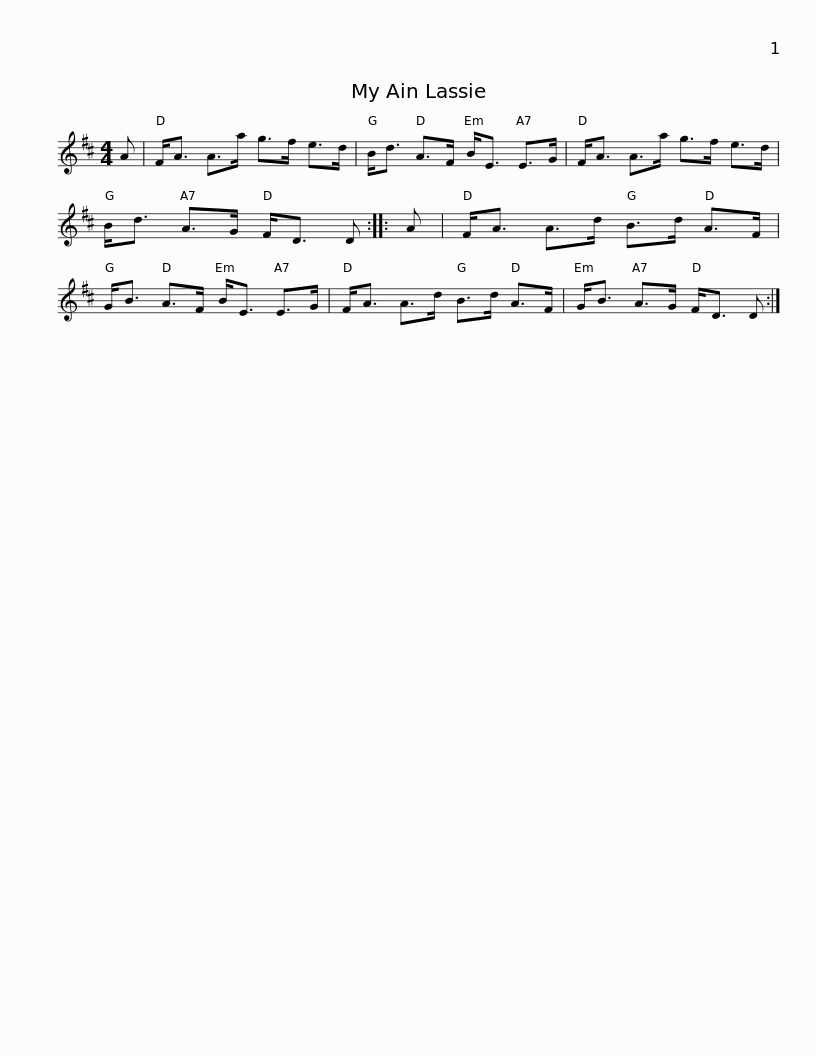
X:1
L:1/8
M:4/4
I:linebreak $
K:D
V:1 treble
V:1
 A | F<A A>a g>f e>d | B<d A>F B<E E>G | F<A A>a g>f e>d | B<d A>G F<D D :: %5
 A |$ F<A A>d B>d A>F | G<B A>F B<E E>G | F<A A>d B>d A>F | G<B A>G F<D D :| %10
